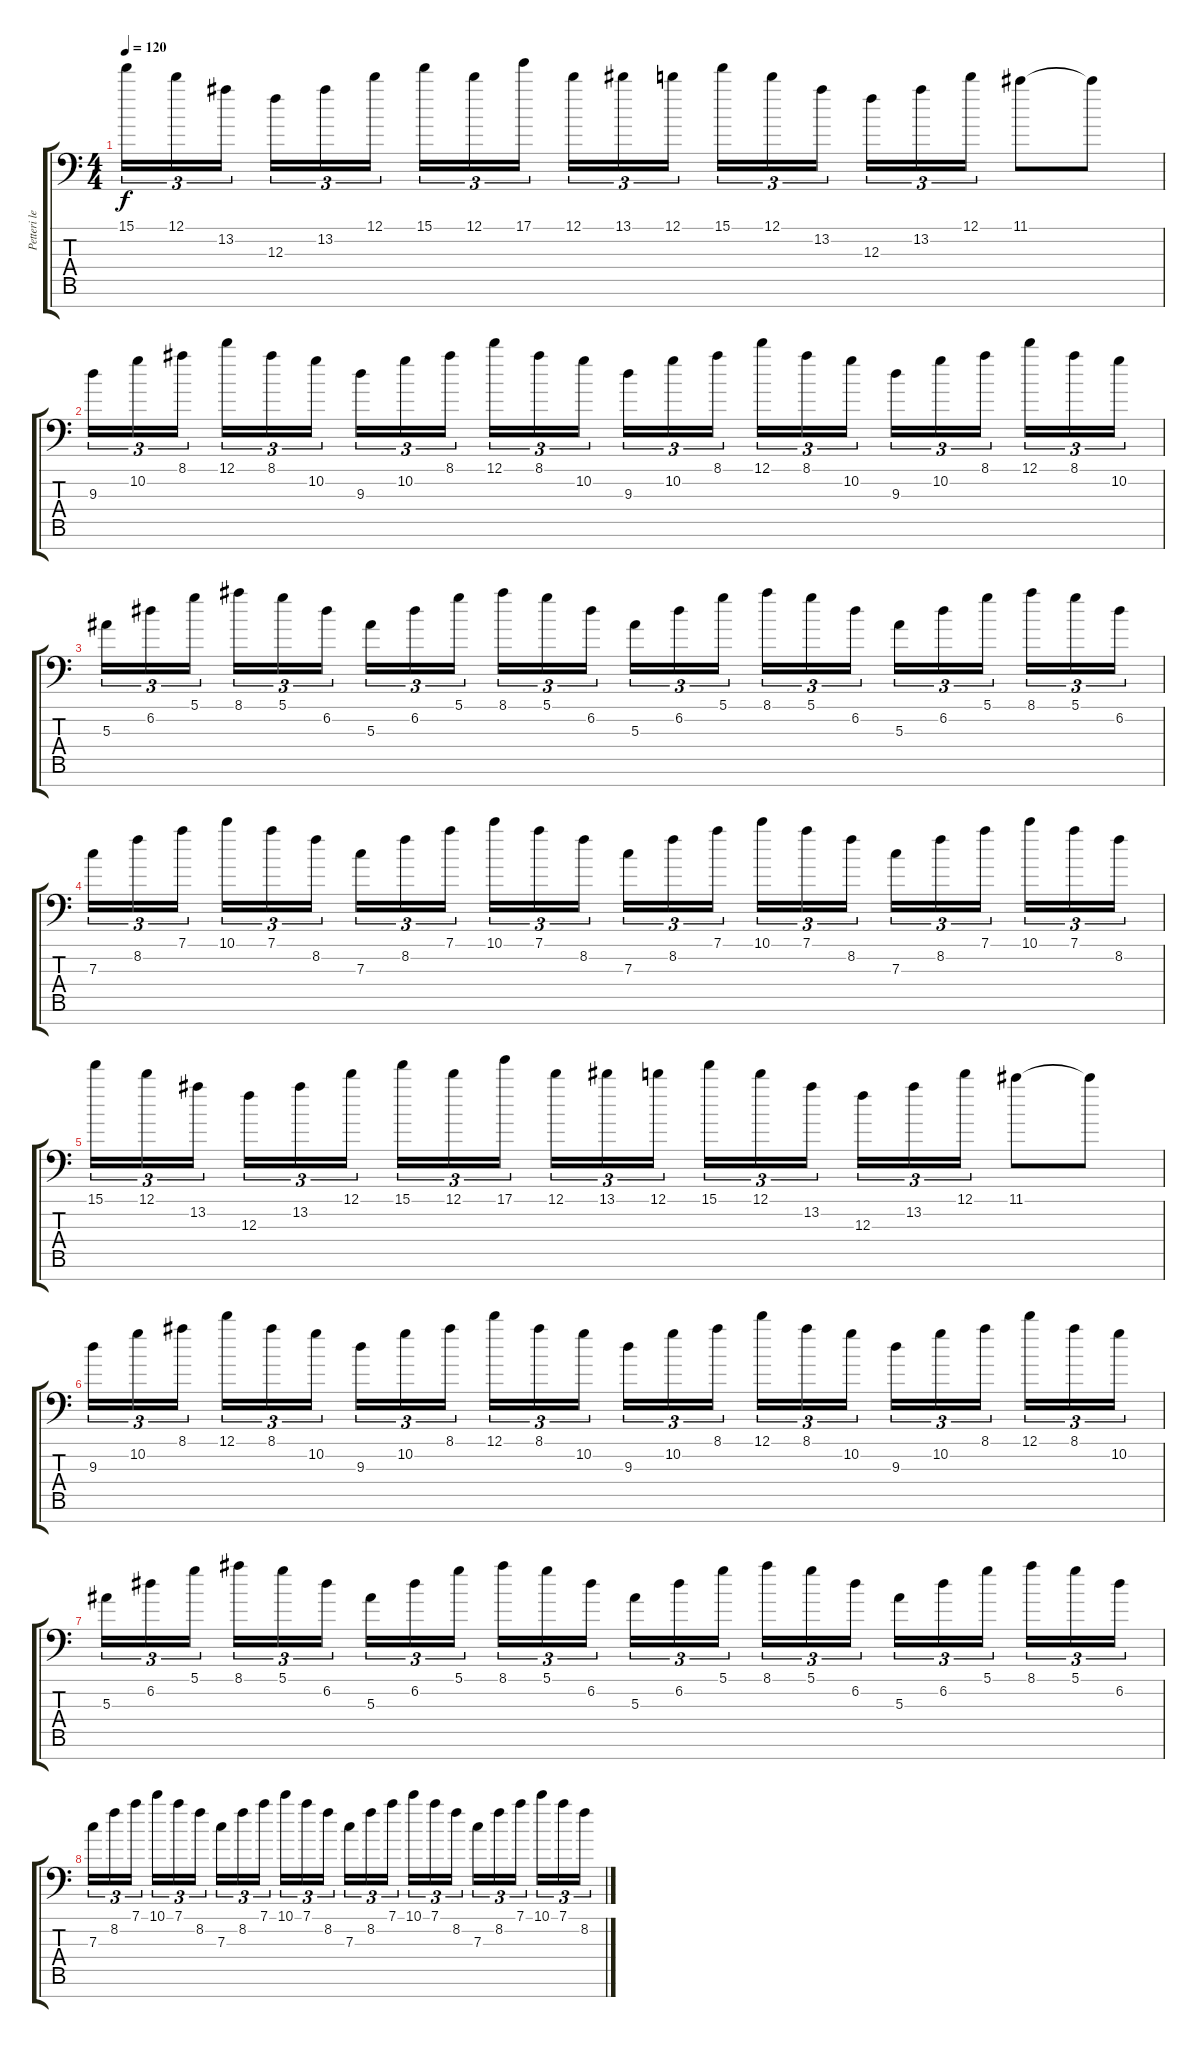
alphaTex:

\track ("Petteri lead" "Petteri le") {instrument distortionguitar}
\staff {score tabs}
\tuning (D4 A3 F3 C3 G2 D2 G1) {hide}
\ts (4 4)
\tempo 120
\clef f4
\ks c
15.1.16{tu (3 2) dy f} 12.1.16{tu (3 2)} 13.2.16{tu (3 2) beam splitsecondary} 12.3.16{tu (3 2)} 13.2.16{tu (3 2)} 12.1.16{tu (3 2)} 15.1.16{tu (3 2)} 12.1.16{tu (3 2)} 17.1.16{tu (3 2) beam splitsecondary} 12.1.16{tu (3 2)} 13.1.16{tu (3 2)} 12.1.16{tu (3 2)} 15.1.16{tu (3 2)} 12.1.16{tu (3 2)} 13.2.16{tu (3 2) beam splitsecondary} 12.3.16{tu (3 2)} 13.2.16{tu (3 2)} 12.1.16{tu (3 2)} 11.1.8 11.1{t}.8 |
9.3.16{tu (3 2)} 10.2.16{tu (3 2)} 8.1.16{tu (3 2) beam splitsecondary} 12.1.16{tu (3 2)} 8.1.16{tu (3 2)} 10.2.16{tu (3 2)} 9.3.16{tu (3 2)} 10.2.16{tu (3 2)} 8.1.16{tu (3 2) beam splitsecondary} 12.1.16{tu (3 2)} 8.1.16{tu (3 2)} 10.2.16{tu (3 2)} 9.3.16{tu (3 2)} 10.2.16{tu (3 2)} 8.1.16{tu (3 2) beam splitsecondary} 12.1.16{tu (3 2)} 8.1.16{tu (3 2)} 10.2.16{tu (3 2)} 9.3.16{tu (3 2)} 10.2.16{tu (3 2)} 8.1.16{tu (3 2) beam splitsecondary} 12.1.16{tu (3 2)} 8.1.16{tu (3 2)} 10.2.16{tu (3 2)} |
5.3.16{tu (3 2)} 6.2.16{tu (3 2)} 5.1.16{tu (3 2) beam splitsecondary} 8.1.16{tu (3 2)} 5.1.16{tu (3 2)} 6.2.16{tu (3 2)} 5.3.16{tu (3 2)} 6.2.16{tu (3 2)} 5.1.16{tu (3 2) beam splitsecondary} 8.1.16{tu (3 2)} 5.1.16{tu (3 2)} 6.2.16{tu (3 2)} 5.3.16{tu (3 2)} 6.2.16{tu (3 2)} 5.1.16{tu (3 2) beam splitsecondary} 8.1.16{tu (3 2)} 5.1.16{tu (3 2)} 6.2.16{tu (3 2)} 5.3.16{tu (3 2)} 6.2.16{tu (3 2)} 5.1.16{tu (3 2) beam splitsecondary} 8.1.16{tu (3 2)} 5.1.16{tu (3 2)} 6.2.16{tu (3 2)} |
7.3.16{tu (3 2)} 8.2.16{tu (3 2)} 7.1.16{tu (3 2) beam splitsecondary} 10.1.16{tu (3 2)} 7.1.16{tu (3 2)} 8.2.16{tu (3 2)} 7.3.16{tu (3 2)} 8.2.16{tu (3 2)} 7.1.16{tu (3 2) beam splitsecondary} 10.1.16{tu (3 2)} 7.1.16{tu (3 2)} 8.2.16{tu (3 2)} 7.3.16{tu (3 2)} 8.2.16{tu (3 2)} 7.1.16{tu (3 2) beam splitsecondary} 10.1.16{tu (3 2)} 7.1.16{tu (3 2)} 8.2.16{tu (3 2)} 7.3.16{tu (3 2)} 8.2.16{tu (3 2)} 7.1.16{tu (3 2) beam splitsecondary} 10.1.16{tu (3 2)} 7.1.16{tu (3 2)} 8.2.16{tu (3 2)} |
15.1.16{tu (3 2)} 12.1.16{tu (3 2)} 13.2.16{tu (3 2) beam splitsecondary} 12.3.16{tu (3 2)} 13.2.16{tu (3 2)} 12.1.16{tu (3 2)} 15.1.16{tu (3 2)} 12.1.16{tu (3 2)} 17.1.16{tu (3 2) beam splitsecondary} 12.1.16{tu (3 2)} 13.1.16{tu (3 2)} 12.1.16{tu (3 2)} 15.1.16{tu (3 2)} 12.1.16{tu (3 2)} 13.2.16{tu (3 2) beam splitsecondary} 12.3.16{tu (3 2)} 13.2.16{tu (3 2)} 12.1.16{tu (3 2)} 11.1.8 11.1{t}.8 |
9.3.16{tu (3 2)} 10.2.16{tu (3 2)} 8.1.16{tu (3 2) beam splitsecondary} 12.1.16{tu (3 2)} 8.1.16{tu (3 2)} 10.2.16{tu (3 2)} 9.3.16{tu (3 2)} 10.2.16{tu (3 2)} 8.1.16{tu (3 2) beam splitsecondary} 12.1.16{tu (3 2)} 8.1.16{tu (3 2)} 10.2.16{tu (3 2)} 9.3.16{tu (3 2)} 10.2.16{tu (3 2)} 8.1.16{tu (3 2) beam splitsecondary} 12.1.16{tu (3 2)} 8.1.16{tu (3 2)} 10.2.16{tu (3 2)} 9.3.16{tu (3 2)} 10.2.16{tu (3 2)} 8.1.16{tu (3 2) beam splitsecondary} 12.1.16{tu (3 2)} 8.1.16{tu (3 2)} 10.2.16{tu (3 2)} |
5.3.16{tu (3 2)} 6.2.16{tu (3 2)} 5.1.16{tu (3 2) beam splitsecondary} 8.1.16{tu (3 2)} 5.1.16{tu (3 2)} 6.2.16{tu (3 2)} 5.3.16{tu (3 2)} 6.2.16{tu (3 2)} 5.1.16{tu (3 2) beam splitsecondary} 8.1.16{tu (3 2)} 5.1.16{tu (3 2)} 6.2.16{tu (3 2)} 5.3.16{tu (3 2)} 6.2.16{tu (3 2)} 5.1.16{tu (3 2) beam splitsecondary} 8.1.16{tu (3 2)} 5.1.16{tu (3 2)} 6.2.16{tu (3 2)} 5.3.16{tu (3 2)} 6.2.16{tu (3 2)} 5.1.16{tu (3 2) beam splitsecondary} 8.1.16{tu (3 2)} 5.1.16{tu (3 2)} 6.2.16{tu (3 2)} |
7.3.16{tu (3 2)} 8.2.16{tu (3 2)} 7.1.16{tu (3 2) beam splitsecondary} 10.1.16{tu (3 2)} 7.1.16{tu (3 2)} 8.2.16{tu (3 2)} 7.3.16{tu (3 2)} 8.2.16{tu (3 2)} 7.1.16{tu (3 2) beam splitsecondary} 10.1.16{tu (3 2)} 7.1.16{tu (3 2)} 8.2.16{tu (3 2)} 7.3.16{tu (3 2)} 8.2.16{tu (3 2)} 7.1.16{tu (3 2) beam splitsecondary} 10.1.16{tu (3 2)} 7.1.16{tu (3 2)} 8.2.16{tu (3 2)} 7.3.16{tu (3 2)} 8.2.16{tu (3 2)} 7.1.16{tu (3 2) beam splitsecondary} 10.1.16{tu (3 2)} 7.1.16{tu (3 2)} 8.2.16{tu (3 2)}
